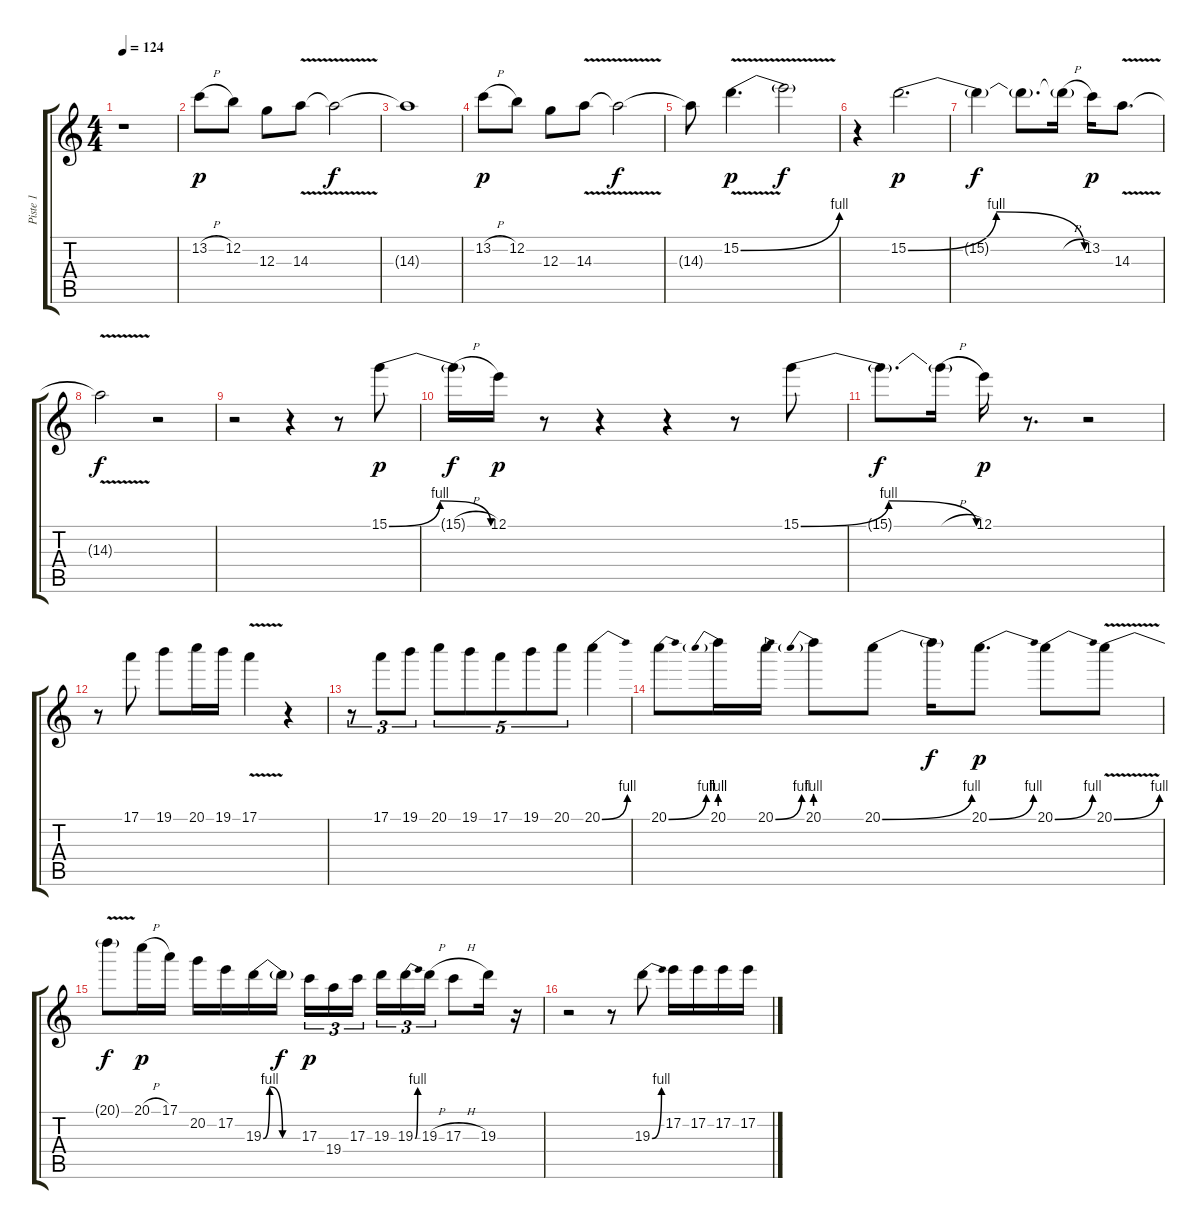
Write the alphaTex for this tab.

\track ("Piste 1" "Piste 1") {instrument overdrivenguitar}
\staff {score tabs}
\tuning (E4 B3 G3 D3 A2 E2) {hide}
\ts (4 4)
\tempo 124
\clef g2
\ks c
r.1{dy f} |
13.2{h}.8{dy p} 12.2.8 12.3.8 14.3{v}.8 14.3{t}.2{dy f} |
14.3{t}.1 |
13.2{h}.8{dy p} 12.2.8 12.3.8 14.3{v}.8 14.3{t}.2{dy f} |
14.3{t}.8 15.2{be (bend 0 0 60 4) v}.4{d dy p} 15.2{t}.2{dy f} |
r.4 15.2{be (bendrelease 0 0 10 4 10 4 60 0)}.2{d dy p} |
15.2{t}.4{dy f} 15.2{t}.8{d} 15.2{h t}.16 13.2.16{dy p} 14.3{v}.8{d} |
14.3{t}.2{dy f} r.2 |
r.2 r.4 r.8 15.1{be (bendrelease 0 0 10 4 10 4 60 0)}.8{dy p} |
15.1{h t}.16{dy f} 12.1.16{dy p} r.8 r.4 r.4 r.8 15.1{be (bendrelease 0 0 10 4 10 4 60 0)}.8 |
15.1{t}.8{d dy f} 15.1{h t}.16 12.1.16{dy p} r.8{d} r.2 |
r.8 17.1.8 19.1.8 20.1.16 19.1.16 17.1{v}.4 r.4 |
r.8{tu (3 2)} 17.1.8{tu (3 2)} 19.1.8{tu (3 2)} 20.1.8{tu (5 4)} 19.1.8{tu (5 4)} 17.1.8{tu (5 4)} 19.1.8{tu (5 4)} 20.1.8{tu (5 4)} 20.1{be (bend 0 0 60 4)}.4 |
20.1{be (bend 0 0 60 4)}.8 20.1{be (prebend 0 4 60 4)}.16 20.1{be (bend 0 0 60 4)}.16 20.1{be (prebend 0 4 60 4)}.8 20.1{be (bend 0 0 60 4)}.8 20.1{t}.16{dy f} 20.1{be (bend 0 0 60 4)}.8{d dy p} 20.1{be (bend 0 0 60 4)}.8 20.1{be (bend 0 0 60 4) v}.8 |
20.1{t}.8{dy f} 20.1{h}.16{dy p} 17.1.16 20.2.16 17.2.16 19.3{be (custom 0 0 10 4 30 0 45 0 60 0)}.16 19.3{t}.16{dy f} 17.3.16{tu (3 2) dy p} 19.4.16{tu (3 2)} 17.3.16{tu (3 2) beam splitsecondary} 19.3.16{tu (3 2)} 19.3{be (bend 0 0 60 4)}.16{tu (3 2)} 19.3{h}.16{tu (3 2)} 17.3{h}.8 19.3.16 r.16 |
r.2 r.8 19.3{be (bend 0 0 60 4)}.8 17.2.16 17.2.16 17.2.16 17.2.16
